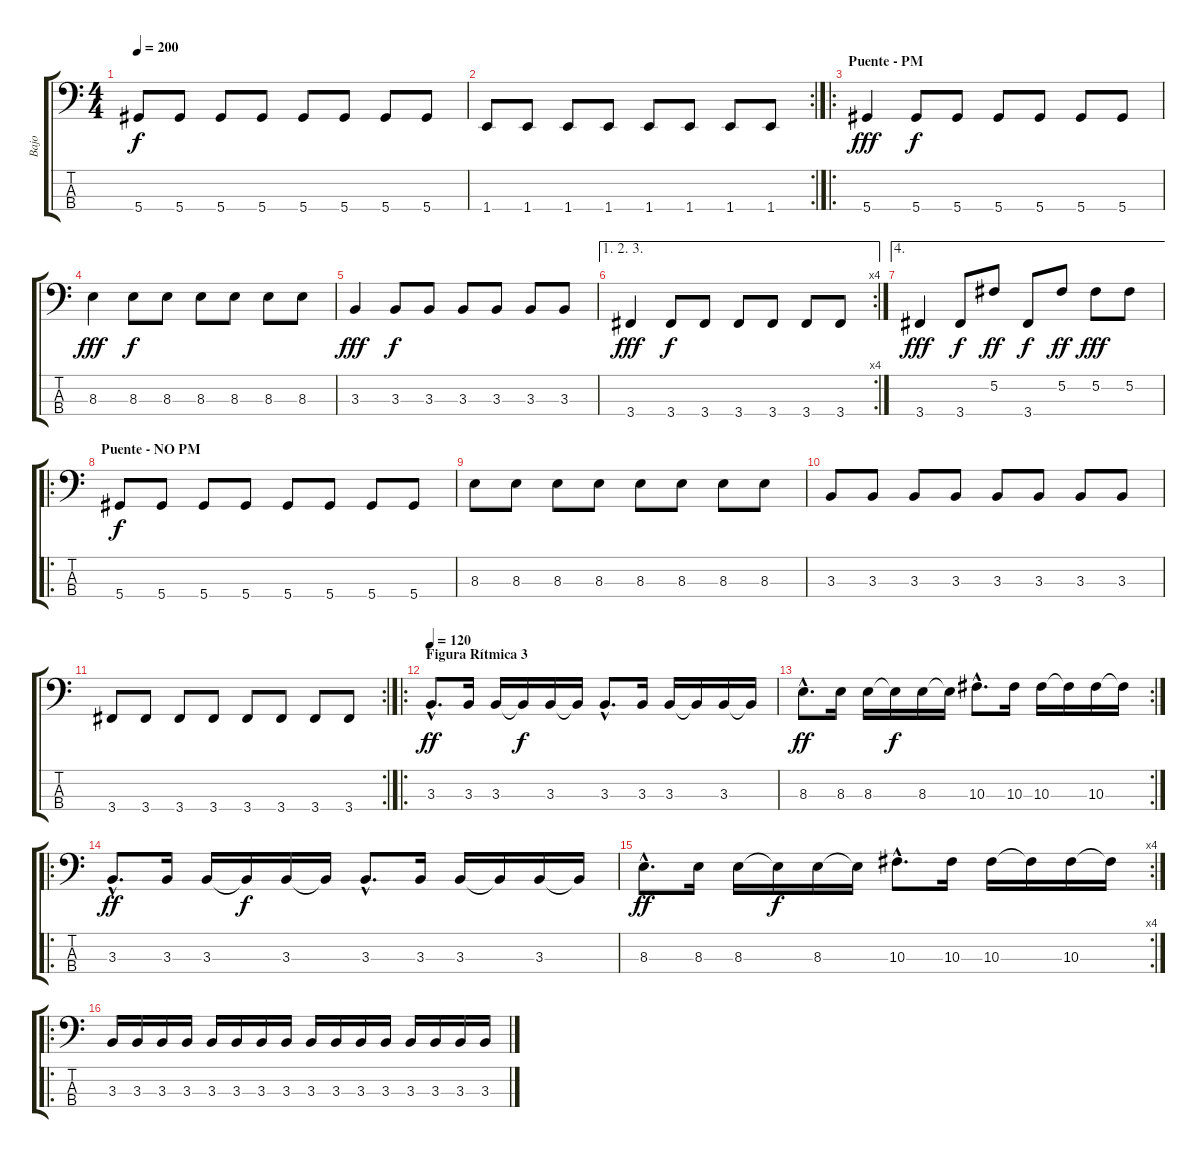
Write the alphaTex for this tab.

\track ("Bajo" "Bajo") {instrument electricbasspick}
\staff {score tabs}
\tuning (Gb2 Db2 Ab1 Eb1) {hide}
\ts (4 4)
\tempo 200
\clef f4
\ks c
5.4.8{dy f} 5.4.8 5.4.8 5.4.8 5.4.8 5.4.8 5.4.8 5.4.8 |
\rc 2
1.4.8 1.4.8 1.4.8 1.4.8 1.4.8 1.4.8 1.4.8 1.4.8 |
\ro
\section ("" "Puente - PM")
5.4.4{dy fff} 5.4.8{dy f} 5.4.8 5.4.8 5.4.8 5.4.8 5.4.8 |
8.3.4{dy fff} 8.3.8{dy f} 8.3.8 8.3.8 8.3.8 8.3.8 8.3.8 |
3.3.4{dy fff} 3.3.8{dy f} 3.3.8 3.3.8 3.3.8 3.3.8 3.3.8 |
\ae (1 2 3)
\rc 4
3.4.4{dy fff} 3.4.8{dy f} 3.4.8 3.4.8 3.4.8 3.4.8 3.4.8 |
\ae 4
3.4.4{dy fff} 3.4.8{dy f} 5.2.8{dy ff} 3.4.8{dy f} 5.2.8{dy ff} 5.2.8{dy fff} 5.2.8 |
\ro
\section ("" "Puente - NO PM")
5.4.8{dy f} 5.4.8 5.4.8 5.4.8 5.4.8 5.4.8 5.4.8 5.4.8 |
8.3.8 8.3.8 8.3.8 8.3.8 8.3.8 8.3.8 8.3.8 8.3.8 |
3.3.8 3.3.8 3.3.8 3.3.8 3.3.8 3.3.8 3.3.8 3.3.8 |
\rc 2
3.4.8 3.4.8 3.4.8 3.4.8 3.4.8 3.4.8 3.4.8 3.4.8 |
\ro
\section ("" "Figura Rítmica 3")
\tempo 120
3.3{hac}.8{d dy ff} 3.3.16 3.3.16 3.3{t}.16{dy f} 3.3.16 3.3{t}.16 3.3{hac}.8{d} 3.3.16 3.3.16 3.3{t}.16 3.3.16 3.3{t}.16 |
\rc 2
8.3{hac}.8{d dy ff} 8.3.16 8.3.16 8.3{t}.16{dy f} 8.3.16 8.3{t}.16 10.3{hac}.8{d} 10.3.16 10.3.16 10.3{t}.16 10.3.16 10.3{t}.16 |
\ro
3.3{hac}.8{d dy ff} 3.3.16 3.3.16 3.3{t}.16{dy f} 3.3.16 3.3{t}.16 3.3{hac}.8{d} 3.3.16 3.3.16 3.3{t}.16 3.3.16 3.3{t}.16 |
\rc 4
8.3{hac}.8{d dy ff} 8.3.16 8.3.16 8.3{t}.16{dy f} 8.3.16 8.3{t}.16 10.3{hac}.8{d} 10.3.16 10.3.16 10.3{t}.16 10.3.16 10.3{t}.16 |
\ro
3.3.16 3.3.16 3.3.16 3.3.16 3.3.16 3.3.16 3.3.16 3.3.16 3.3.16 3.3.16 3.3.16 3.3.16 3.3.16 3.3.16 3.3.16 3.3.16
